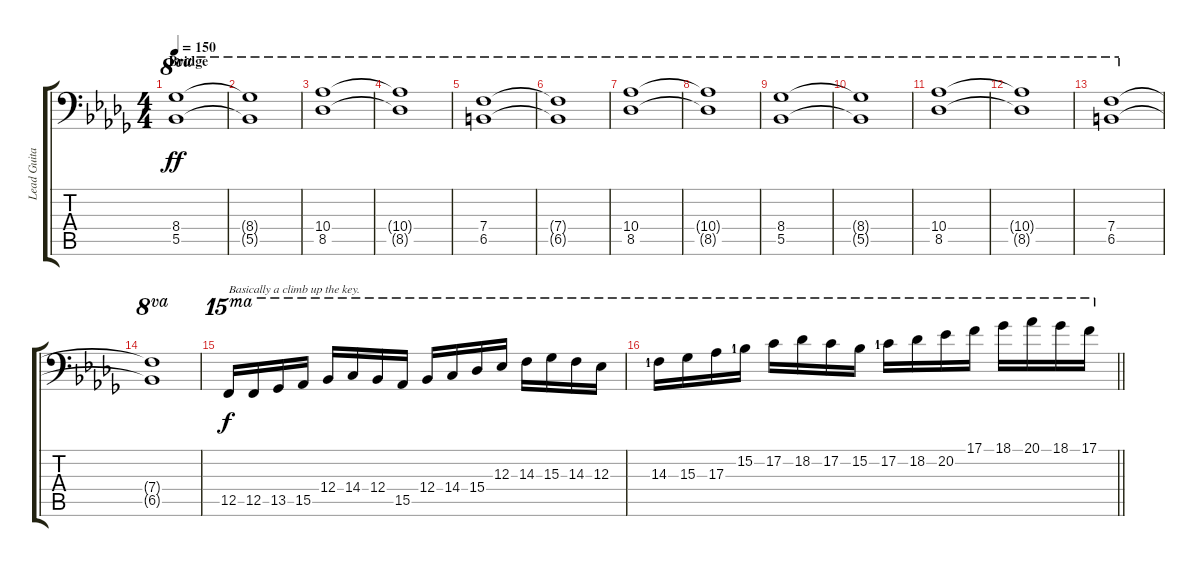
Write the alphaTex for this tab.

\track ("Lead Guitar 1" "Lead Guita") {instrument distortionguitar}
\staff {score tabs}
\tuning (C4 G3 Eb3 Bb2 F2 Bb1) {hide}
\ts (4 4)
\section ("" "Bridge")
\tempo 150
\clef f4
\ks bbminor
(8.4 5.5).1{ot 8va dy ff volume 12 balance 16} |
(8.4{t} 5.5{t}).1{ot 8va} |
(10.4 8.5).1{ot 8va} |
(10.4{t} 8.5{t}).1{ot 8va} |
(7.4 6.5).1{ot 8va} |
(7.4{t} 6.5{t}).1{ot 8va} |
(10.4 8.5).1{ot 8va} |
(10.4{t} 8.5{t}).1{ot 8va} |
(8.4 5.5).1{ot 8va} |
(8.4{t} 5.5{t}).1{ot 8va} |
(10.4 8.5).1{ot 8va} |
(10.4{t} 8.5{t}).1{ot 8va} |
(7.4 6.5).1{ot 8va} |
(7.4{t} 6.5{t}).1{ot 8va} |
12.5.16{ot 15ma txt "Basically a climb up the key." dy f volume 8 balance 10} 12.5.16{ot 15ma} 13.5.16{ot 15ma} 15.5.16{ot 15ma} 12.4.16{ot 15ma volume 16} 14.4.16{ot 15ma} 12.4.16{ot 15ma} 15.5.16{ot 15ma} 12.4.16{ot 15ma} 14.4.16{ot 15ma} 15.4.16{ot 15ma} 12.3.16{ot 15ma} 14.3.16{ot 15ma} 15.3.16{ot 15ma} 14.3.16{ot 15ma} 12.3.16{ot 15ma} |
\barLineRight lightlight
14.3{lf 2}.16{ot 15ma} 15.3.16{ot 15ma} 17.3.16{ot 15ma} 15.2{lf 2}.16{ot 15ma} 17.2.16{ot 15ma} 18.2.16{ot 15ma} 17.2.16{ot 15ma} 15.2.16{ot 15ma} 17.2{lf 2}.16{ot 15ma} 18.2.16{ot 15ma} 20.2.16{ot 15ma} 17.1.16{ot 15ma} 18.1.16{ot 15ma} 20.1.16{ot 15ma} 18.1.16{ot 15ma} 17.1.16{ot 15ma}
